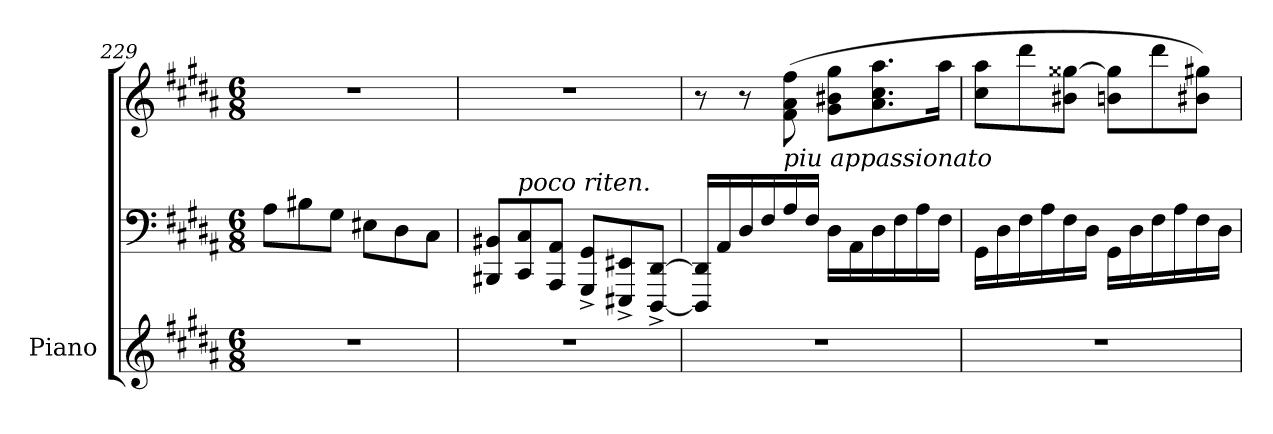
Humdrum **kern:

**kern	**kern	**kern
*part1	*part1	*part1
*staff3	*staff2	*staff1
*I"Piano	*	*
*I'Pno.	*	*
*clefG2	*clefF4	*clefG2
*k[f#c#g#d#a#]	*k[f#c#g#d#a#]	*k[f#c#g#d#a#]
*M6/8	*M6/8	*M6/8
=229	=229	=229
2.r	8A#\L	2.r
.	8B#X\	.
.	8G#\J	.
*	*	*MM135
.	8E#X\L	.
.	8D#\	.
.	8C#\J	.
!!LO:LB:g=z
=230	=230	=230
*	*	*MM120
2.r	8BBB#X/ 8BB#X/L	2.r
!	!LO:TX:a:i:t=poco riten.	!
.	8CC#/ 8C#/	.
.	8AAA#/ 8AA#/J	.
*	*	*MM105
.	8GGG#/^ 8GG#/^L	.
.	8EEE#X/^ 8EE#X/^	.
.	[8DDD#/^ [8DD#/^J	.
=231	=231	=231
2.r	16DDD#/] 16DD#/]LL	8r
.	16AA#/	.
*	*	*MM135
.	16D#/	8r
.	16F#/	.
!	!	!LO:TX:b:i:t=piu appassionato
.	16A#/	(>8f#\ 8a#\ 8ff#\
.	16F#/JJ	.
.	16D#\LL	8g#\ 8b#X\ 8gg#\L
.	16AA#\	.
.	16D#\	8.a#\ 8.cc#\ 8.aa#\
.	16F#\	.
.	16A#\	.
.	16F#\JJ	16aa#\Jk
=232	=232	=232
2.r	16GG#\LL	8cc#\ 8aa#\L
.	16D#\	.
.	16F#\	8ddd#\
.	16A#\	.
.	16F#\	8b#X\ [8gg##X\J
.	16D#\JJ	.
.	16GG#\LL	8bn\ 8gg##\]L
.	16D#\	.
.	16F#\	8ddd#\
.	16A#\	.
.	16F#\	8b#X\ 8gg#X\J)
.	16D#\JJ	.
=	=	=
*-	*-	*-
